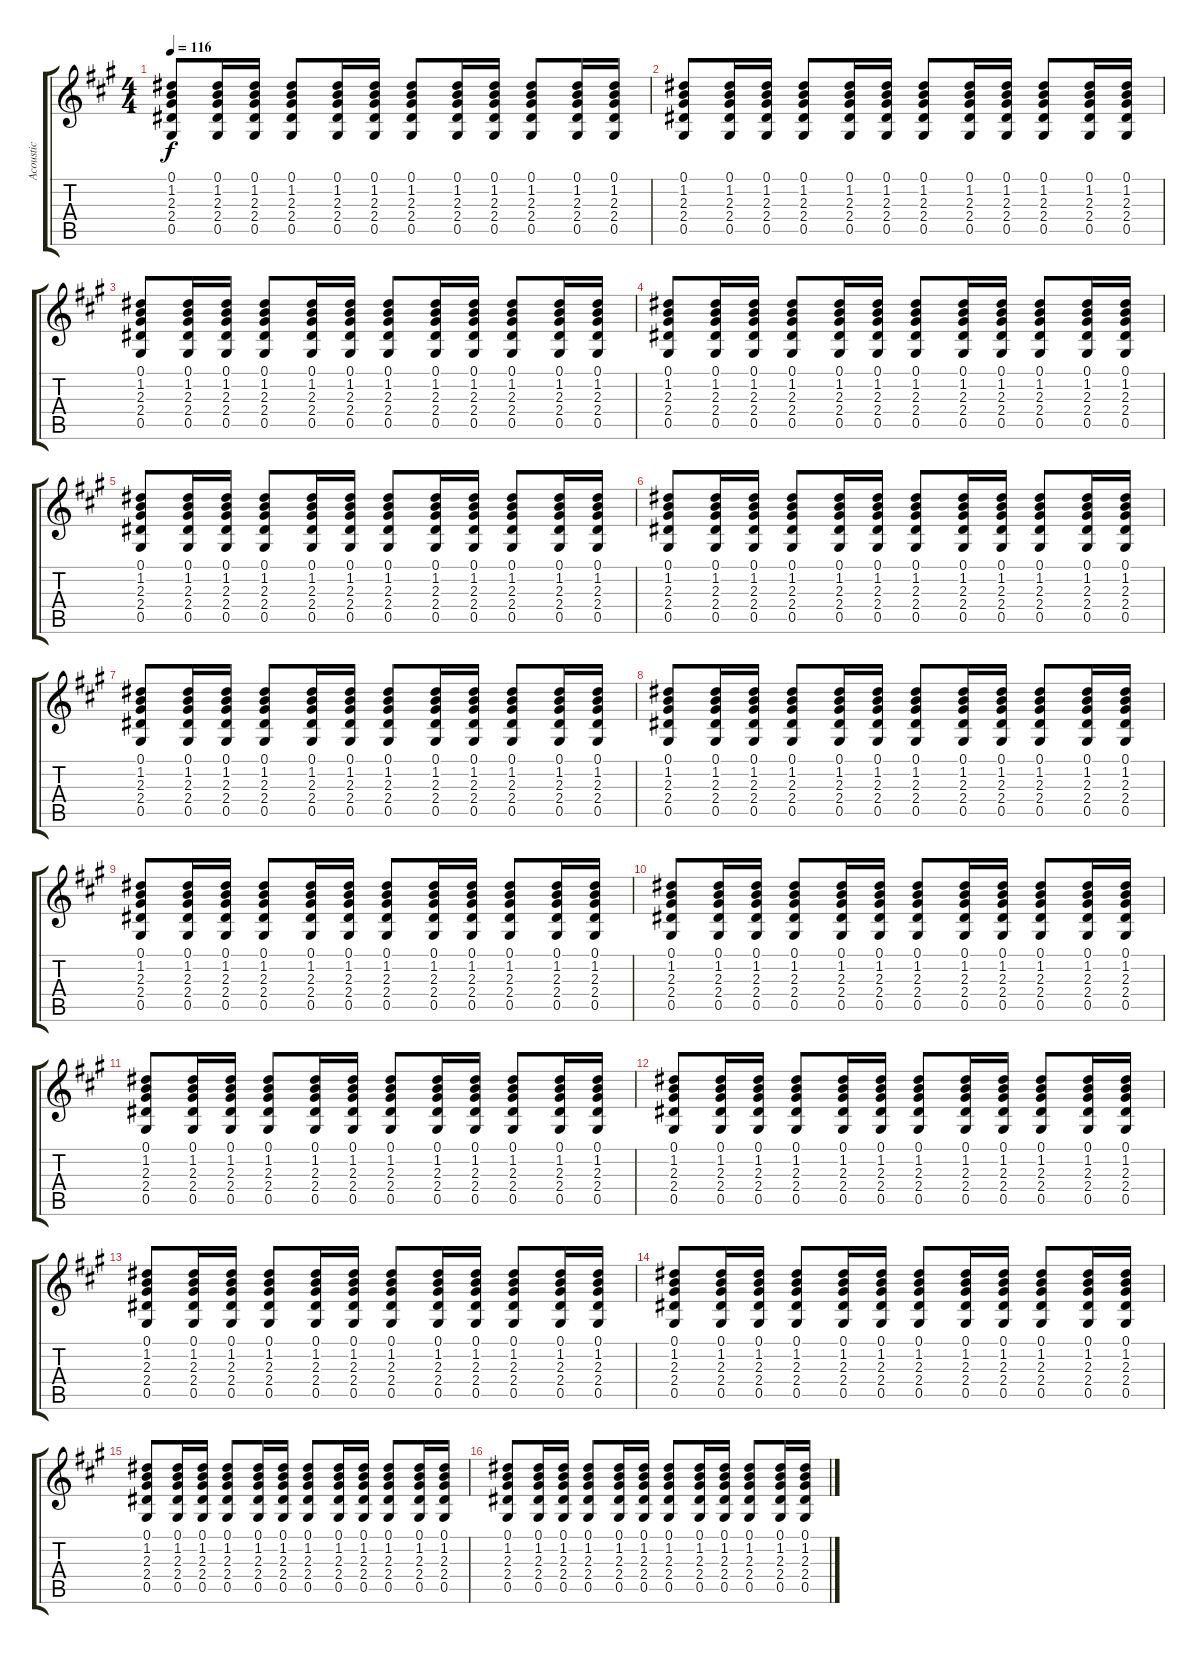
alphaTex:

\track ("Acoustic" "Acoustic") {instrument acousticguitarnylon}
\staff {score tabs}
\tuning (Eb4 Bb3 Gb3 Db3 Ab2 Eb2) {hide}
\ts (4 4)
\tempo 116
\clef g2
\ks a
(0.1 1.2 2.3 2.4 0.5).8{dy f} (0.1 1.2 2.3 2.4 0.5).16 (0.1 1.2 2.3 2.4 0.5).16 (0.1 1.2 2.3 2.4 0.5).8 (0.1 1.2 2.3 2.4 0.5).16 (0.1 1.2 2.3 2.4 0.5).16 (0.1 1.2 2.3 2.4 0.5).8 (0.1 1.2 2.3 2.4 0.5).16 (0.1 1.2 2.3 2.4 0.5).16 (0.1 1.2 2.3 2.4 0.5).8 (0.1 1.2 2.3 2.4 0.5).16 (0.1 1.2 2.3 2.4 0.5).16 |
(0.1 1.2 2.3 2.4 0.5).8 (0.1 1.2 2.3 2.4 0.5).16 (0.1 1.2 2.3 2.4 0.5).16 (0.1 1.2 2.3 2.4 0.5).8 (0.1 1.2 2.3 2.4 0.5).16 (0.1 1.2 2.3 2.4 0.5).16 (0.1 1.2 2.3 2.4 0.5).8 (0.1 1.2 2.3 2.4 0.5).16 (0.1 1.2 2.3 2.4 0.5).16 (0.1 1.2 2.3 2.4 0.5).8 (0.1 1.2 2.3 2.4 0.5).16 (0.1 1.2 2.3 2.4 0.5).16 |
(0.1 1.2 2.3 2.4 0.5).8 (0.1 1.2 2.3 2.4 0.5).16 (0.1 1.2 2.3 2.4 0.5).16 (0.1 1.2 2.3 2.4 0.5).8 (0.1 1.2 2.3 2.4 0.5).16 (0.1 1.2 2.3 2.4 0.5).16 (0.1 1.2 2.3 2.4 0.5).8 (0.1 1.2 2.3 2.4 0.5).16 (0.1 1.2 2.3 2.4 0.5).16 (0.1 1.2 2.3 2.4 0.5).8 (0.1 1.2 2.3 2.4 0.5).16 (0.1 1.2 2.3 2.4 0.5).16 |
(0.1 1.2 2.3 2.4 0.5).8 (0.1 1.2 2.3 2.4 0.5).16 (0.1 1.2 2.3 2.4 0.5).16 (0.1 1.2 2.3 2.4 0.5).8 (0.1 1.2 2.3 2.4 0.5).16 (0.1 1.2 2.3 2.4 0.5).16 (0.1 1.2 2.3 2.4 0.5).8 (0.1 1.2 2.3 2.4 0.5).16 (0.1 1.2 2.3 2.4 0.5).16 (0.1 1.2 2.3 2.4 0.5).8 (0.1 1.2 2.3 2.4 0.5).16 (0.1 1.2 2.3 2.4 0.5).16 |
(0.1 1.2 2.3 2.4 0.5).8 (0.1 1.2 2.3 2.4 0.5).16 (0.1 1.2 2.3 2.4 0.5).16 (0.1 1.2 2.3 2.4 0.5).8 (0.1 1.2 2.3 2.4 0.5).16 (0.1 1.2 2.3 2.4 0.5).16 (0.1 1.2 2.3 2.4 0.5).8 (0.1 1.2 2.3 2.4 0.5).16 (0.1 1.2 2.3 2.4 0.5).16 (0.1 1.2 2.3 2.4 0.5).8 (0.1 1.2 2.3 2.4 0.5).16 (0.1 1.2 2.3 2.4 0.5).16 |
(0.1 1.2 2.3 2.4 0.5).8 (0.1 1.2 2.3 2.4 0.5).16 (0.1 1.2 2.3 2.4 0.5).16 (0.1 1.2 2.3 2.4 0.5).8 (0.1 1.2 2.3 2.4 0.5).16 (0.1 1.2 2.3 2.4 0.5).16 (0.1 1.2 2.3 2.4 0.5).8 (0.1 1.2 2.3 2.4 0.5).16 (0.1 1.2 2.3 2.4 0.5).16 (0.1 1.2 2.3 2.4 0.5).8 (0.1 1.2 2.3 2.4 0.5).16 (0.1 1.2 2.3 2.4 0.5).16 |
(0.1 1.2 2.3 2.4 0.5).8 (0.1 1.2 2.3 2.4 0.5).16 (0.1 1.2 2.3 2.4 0.5).16 (0.1 1.2 2.3 2.4 0.5).8 (0.1 1.2 2.3 2.4 0.5).16 (0.1 1.2 2.3 2.4 0.5).16 (0.1 1.2 2.3 2.4 0.5).8 (0.1 1.2 2.3 2.4 0.5).16 (0.1 1.2 2.3 2.4 0.5).16 (0.1 1.2 2.3 2.4 0.5).8 (0.1 1.2 2.3 2.4 0.5).16 (0.1 1.2 2.3 2.4 0.5).16 |
(0.1 1.2 2.3 2.4 0.5).8 (0.1 1.2 2.3 2.4 0.5).16 (0.1 1.2 2.3 2.4 0.5).16 (0.1 1.2 2.3 2.4 0.5).8 (0.1 1.2 2.3 2.4 0.5).16 (0.1 1.2 2.3 2.4 0.5).16 (0.1 1.2 2.3 2.4 0.5).8 (0.1 1.2 2.3 2.4 0.5).16 (0.1 1.2 2.3 2.4 0.5).16 (0.1 1.2 2.3 2.4 0.5).8 (0.1 1.2 2.3 2.4 0.5).16 (0.1 1.2 2.3 2.4 0.5).16 |
(0.1 1.2 2.3 2.4 0.5).8 (0.1 1.2 2.3 2.4 0.5).16 (0.1 1.2 2.3 2.4 0.5).16 (0.1 1.2 2.3 2.4 0.5).8 (0.1 1.2 2.3 2.4 0.5).16 (0.1 1.2 2.3 2.4 0.5).16 (0.1 1.2 2.3 2.4 0.5).8 (0.1 1.2 2.3 2.4 0.5).16 (0.1 1.2 2.3 2.4 0.5).16 (0.1 1.2 2.3 2.4 0.5).8 (0.1 1.2 2.3 2.4 0.5).16 (0.1 1.2 2.3 2.4 0.5).16 |
(0.1 1.2 2.3 2.4 0.5).8 (0.1 1.2 2.3 2.4 0.5).16 (0.1 1.2 2.3 2.4 0.5).16 (0.1 1.2 2.3 2.4 0.5).8 (0.1 1.2 2.3 2.4 0.5).16 (0.1 1.2 2.3 2.4 0.5).16 (0.1 1.2 2.3 2.4 0.5).8 (0.1 1.2 2.3 2.4 0.5).16 (0.1 1.2 2.3 2.4 0.5).16 (0.1 1.2 2.3 2.4 0.5).8 (0.1 1.2 2.3 2.4 0.5).16 (0.1 1.2 2.3 2.4 0.5).16 |
(0.1 1.2 2.3 2.4 0.5).8 (0.1 1.2 2.3 2.4 0.5).16 (0.1 1.2 2.3 2.4 0.5).16 (0.1 1.2 2.3 2.4 0.5).8 (0.1 1.2 2.3 2.4 0.5).16 (0.1 1.2 2.3 2.4 0.5).16 (0.1 1.2 2.3 2.4 0.5).8 (0.1 1.2 2.3 2.4 0.5).16 (0.1 1.2 2.3 2.4 0.5).16 (0.1 1.2 2.3 2.4 0.5).8 (0.1 1.2 2.3 2.4 0.5).16 (0.1 1.2 2.3 2.4 0.5).16 |
(0.1 1.2 2.3 2.4 0.5).8 (0.1 1.2 2.3 2.4 0.5).16 (0.1 1.2 2.3 2.4 0.5).16 (0.1 1.2 2.3 2.4 0.5).8 (0.1 1.2 2.3 2.4 0.5).16 (0.1 1.2 2.3 2.4 0.5).16 (0.1 1.2 2.3 2.4 0.5).8 (0.1 1.2 2.3 2.4 0.5).16 (0.1 1.2 2.3 2.4 0.5).16 (0.1 1.2 2.3 2.4 0.5).8 (0.1 1.2 2.3 2.4 0.5).16 (0.1 1.2 2.3 2.4 0.5).16 |
(0.1 1.2 2.3 2.4 0.5).8 (0.1 1.2 2.3 2.4 0.5).16 (0.1 1.2 2.3 2.4 0.5).16 (0.1 1.2 2.3 2.4 0.5).8 (0.1 1.2 2.3 2.4 0.5).16 (0.1 1.2 2.3 2.4 0.5).16 (0.1 1.2 2.3 2.4 0.5).8 (0.1 1.2 2.3 2.4 0.5).16 (0.1 1.2 2.3 2.4 0.5).16 (0.1 1.2 2.3 2.4 0.5).8 (0.1 1.2 2.3 2.4 0.5).16 (0.1 1.2 2.3 2.4 0.5).16 |
(0.1 1.2 2.3 2.4 0.5).8 (0.1 1.2 2.3 2.4 0.5).16 (0.1 1.2 2.3 2.4 0.5).16 (0.1 1.2 2.3 2.4 0.5).8 (0.1 1.2 2.3 2.4 0.5).16 (0.1 1.2 2.3 2.4 0.5).16 (0.1 1.2 2.3 2.4 0.5).8 (0.1 1.2 2.3 2.4 0.5).16 (0.1 1.2 2.3 2.4 0.5).16 (0.1 1.2 2.3 2.4 0.5).8 (0.1 1.2 2.3 2.4 0.5).16 (0.1 1.2 2.3 2.4 0.5).16 |
(0.1 1.2 2.3 2.4 0.5).8 (0.1 1.2 2.3 2.4 0.5).16 (0.1 1.2 2.3 2.4 0.5).16 (0.1 1.2 2.3 2.4 0.5).8 (0.1 1.2 2.3 2.4 0.5).16 (0.1 1.2 2.3 2.4 0.5).16 (0.1 1.2 2.3 2.4 0.5).8 (0.1 1.2 2.3 2.4 0.5).16 (0.1 1.2 2.3 2.4 0.5).16 (0.1 1.2 2.3 2.4 0.5).8 (0.1 1.2 2.3 2.4 0.5).16 (0.1 1.2 2.3 2.4 0.5).16 |
(0.1 1.2 2.3 2.4 0.5).8 (0.1 1.2 2.3 2.4 0.5).16 (0.1 1.2 2.3 2.4 0.5).16 (0.1 1.2 2.3 2.4 0.5).8 (0.1 1.2 2.3 2.4 0.5).16 (0.1 1.2 2.3 2.4 0.5).16 (0.1 1.2 2.3 2.4 0.5).8 (0.1 1.2 2.3 2.4 0.5).16 (0.1 1.2 2.3 2.4 0.5).16 (0.1 1.2 2.3 2.4 0.5).8 (0.1 1.2 2.3 2.4 0.5).16 (0.1 1.2 2.3 2.4 0.5).16
